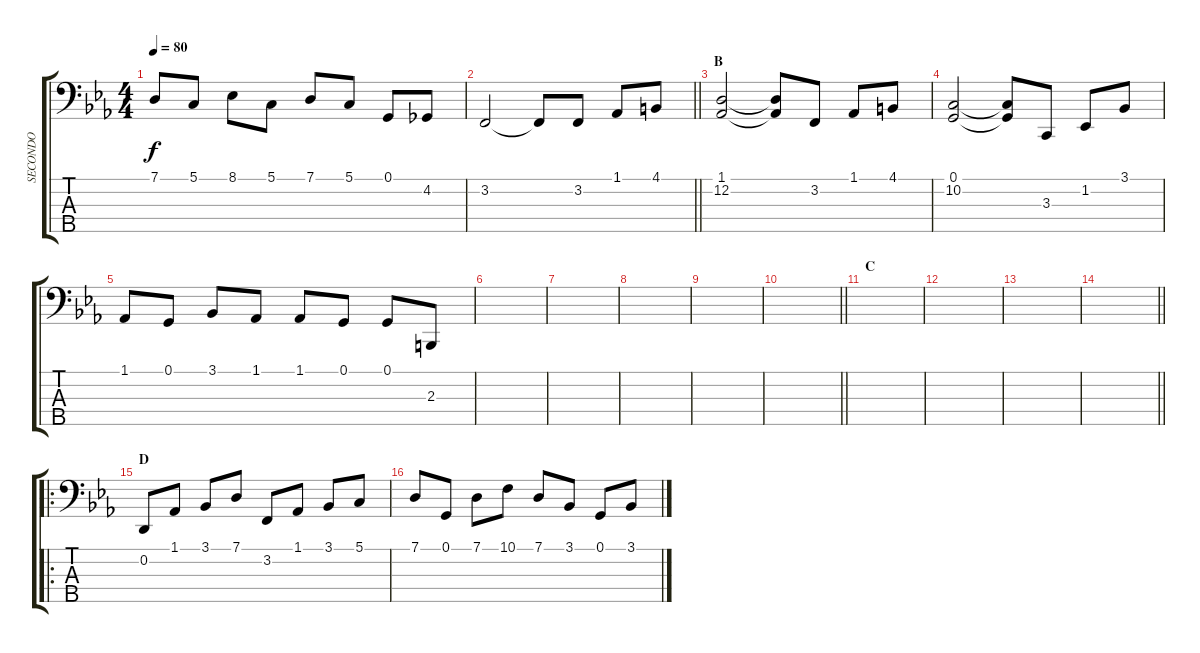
\track ("SECONDO" "SECONDO") {instrument acousticgrandpiano}
\staff {score tabs}
\tuning (G2 D2 A1 E1 B0) {hide}
\ts (4 4)
\tempo 80
\clef f4
\ks cminor
7.1.8{dy f} 5.1.8 8.1.8 5.1.8 7.1.8 5.1.8 0.1.8 4.2.8 |
\barLineRight lightlight
3.2.2 3.2{t}.8 3.2.8 1.1.8 4.1.8 |
\section ("" "B")
(1.1 12.2).2 (1.1{t} 12.2{t}).8 3.2.8 1.1.8 4.1.8 |
(0.1 10.2).2 (0.1{t} 10.2{t}).8 3.3.8 1.2.8 3.1.8 |
1.1.8 0.1.8 3.1.8 1.1.8 1.1.8 0.1.8 0.1.8 2.3.8 |
|
|
|
|
\barLineRight lightlight
|
\section ("" "C")
|
|
|
\barLineRight lightlight
|
\ro
\section ("" "D")
0.2.8 1.1.8 3.1.8 7.1.8 3.2.8 1.1.8 3.1.8 5.1.8 |
7.1.8 0.1.8 7.1.8 10.1.8 7.1.8 3.1.8 0.1.8 3.1.8
